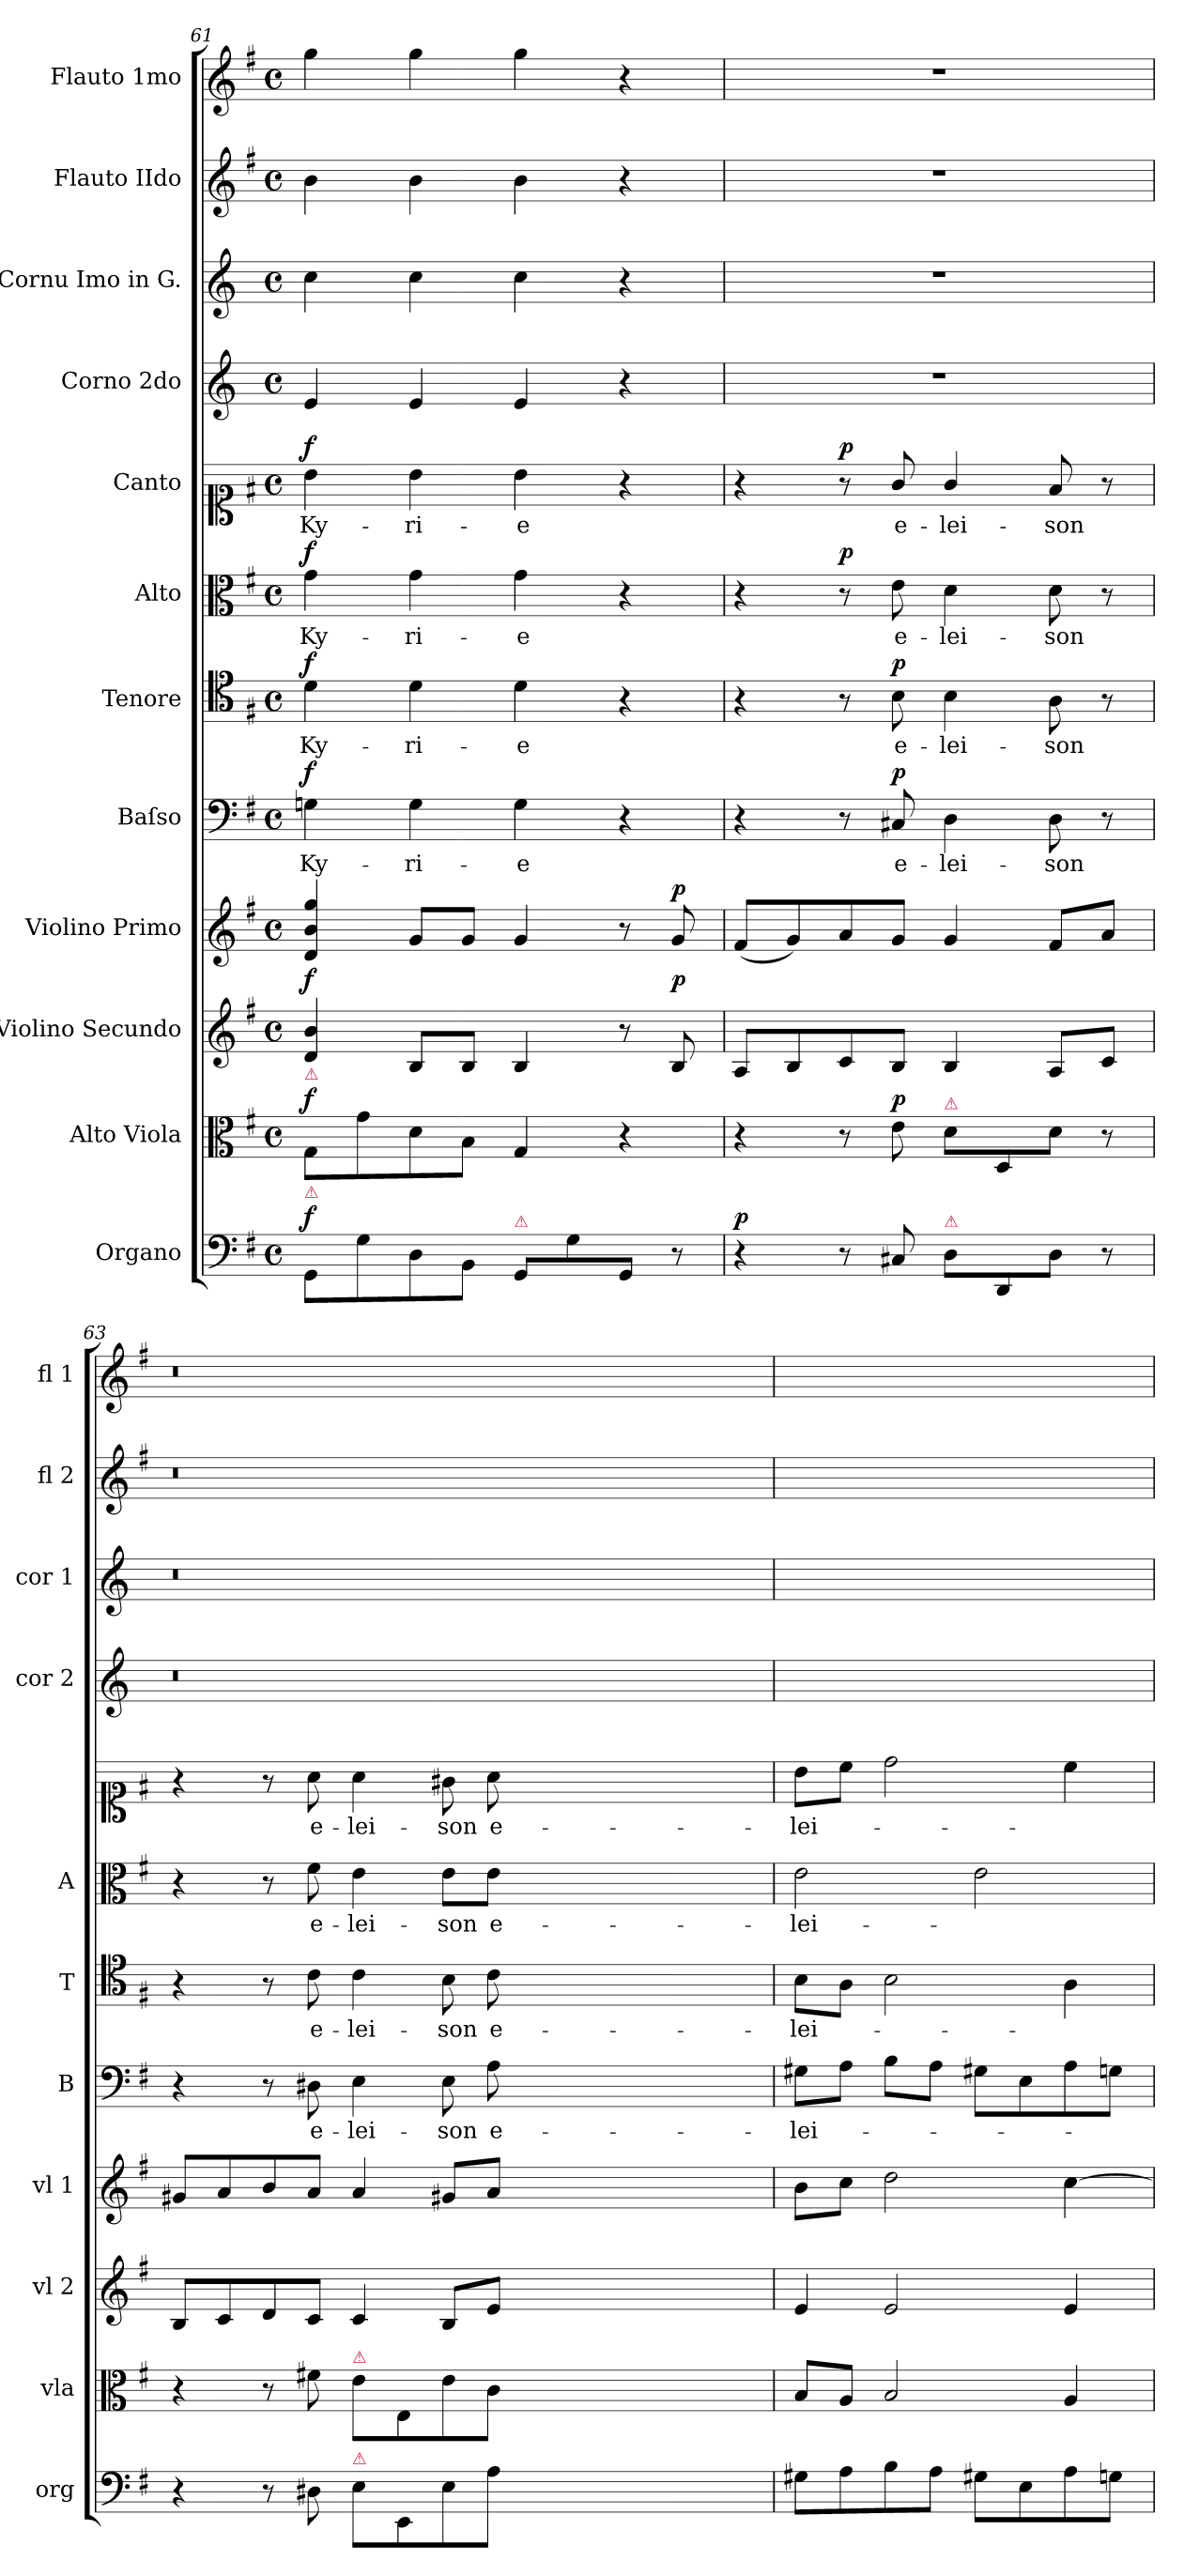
**kern	**dynam	**kern	**dynam	**kern	**dynam	**kern	**dynam	**kern	**text	**dynam	**kern	**text	**dynam	**kern	**text	**dynam	**kern	**text	**dynam	**kern	**kern	**kern	**kern
*part12	*part12	*part11	*part11	*part10	*part10	*part9	*part9	*part8	*part8	*part8	*part7	*part7	*part7	*part6	*part6	*part6	*part5	*part5	*part5	*part4	*part3	*part2	*part1
*staff12	*staff12	*staff11	*staff11	*staff10	*staff10	*staff9	*staff9	*staff8	*staff8	*staff8	*staff7	*staff7	*staff7	*staff6	*staff6	*staff6	*staff5	*staff5	*staff5	*staff4	*staff3	*staff2	*staff1
*I"Organo	*	*I"Alto Viola	*	*I"Violino Secundo	*	*I"Violino Primo	*	*I"Baſso	*	*	*I"Tenore	*	*	*I"Alto	*	*	*I"Canto	*	*	*I"Corno 2do	*I"Cornu Imo in G.	*I"Flauto IIdo	*I"Flauto 1mo
*I'org	*	*I'vla	*	*I'vl 2	*	*I'vl 1	*	*I'B	*	*	*I'T	*	*	*I'A	*	*	*	*	*	*I'cor 2	*I'cor 1	*I'fl 2	*I'fl 1
*clefF4	*	*clefC3	*	*clefG2	*	*clefG2	*	*clefF4	*	*	*clefC4	*	*	*clefC3	*	*	*clefC1	*	*	*clefG2	*clefG2	*clefG2	*clefG2
*	*	*	*	*	*	*	*	*	*	*	*	*	*	*	*	*	*	*	*	*ITrd3c5	*ITrd3c5	*	*
*k[f#]	*	*k[f#]	*	*k[f#]	*	*k[f#]	*	*k[f#]	*	*	*k[f#]	*	*	*k[f#]	*	*	*k[f#]	*	*	*k[f#]	*k[f#]	*k[f#]	*k[f#]
*G:	*	*G:	*	*G:	*	*G:	*	*G:	*	*	*G:	*	*	*G:	*	*	*G:	*	*	*G:	*G:	*G:	*G:
*M4/4	*	*M4/4	*	*M4/4	*	*M4/4	*	*M4/4	*	*	*M4/4	*	*	*M4/4	*	*	*M4/4	*	*	*M4/4	*M4/4	*M4/4	*M4/4
*met(c)	*	*met(c)	*	*met(c)	*	*met(c)	*	*met(c)	*	*	*met(c)	*	*	*met(c)	*	*	*met(c)	*	*	*met(c)	*met(c)	*met(c)	*met(c)
=61	=61	=61	=61	=61	=61	=61	=61	=61	=61	=61	=61	=61	=61	=61	=61	=61	=61	=61	=61	=61	=61	=61	=61
!	!	!LO:TX:a:color=crimson:t=⚠	!	!	!	!	!	!	!	!	!	!	!	!	!	!	!	!	!	!	!	!	!
!LO:TX:a:color=crimson:t=⚠	!	!	!	!	!	!	!	!	!	!	!	!	!	!	!	!	!	!	!	!	!	!	!
!	!LO:DY:a	!	!LO:DY:a	!	!LO:DY:a	!	!	!	!	!LO:DY:a	!	!	!LO:DY:a	!	!	!LO:DY:a	!	!	!LO:DY:a	!	!	!	!
8GG/L	f	8G/L	f	4d/ 4b/	f	4d/ 4b/ 4gg/	.	4Gn\	Ky-	f	4d\	Ky-	f	4g\	Ky-	f	4b\	Ky-	f	4B/	4g\	4b\	4gg\
8G\	.	8g\	.	.	.	.	.	.	.	.	.	.	.	.	.	.	.	.	.	.	.	.	.
8D\	.	8d\	.	8B/L	.	8g/L	.	4G\	-ri-	.	4d\	-ri-	.	4g\	-ri-	.	4b\	-ri-	.	4B/	4g\	4b\	4gg\
8BB\J	.	8B\J	.	8B/J	.	8g/J	.	.	.	.	.	.	.	.	.	.	.	.	.	.	.	.	.
!LO:TX:a:color=crimson:t=⚠	!	!	!	!	!	!	!	!	!	!	!	!	!	!	!	!	!	!	!	!	!	!	!
8GG/L	.	4G/	.	4B/	.	4g/	.	4G\	-e	.	4d\	-e	.	4g\	-e	.	4b\	-e	.	4B/	4g\	4b\	4gg\
8G\	.	.	.	.	.	.	.	.	.	.	.	.	.	.	.	.	.	.	.	.	.	.	.
8GG/J	.	4r	.	8r	.	8r	.	4r	.	.	4r	.	.	4r	.	.	4r	.	.	4r	4r	4r	4r
!	!	!	!	!	!LO:DY:a	!	!LO:DY:a	!	!	!	!	!	!	!	!	!	!	!	!	!	!	!	!
8r	.	.	.	8B/	p	8g/	p	.	.	.	.	.	.	.	.	.	.	.	.	.	.	.	.
=62	=62	=62	=62	=62	=62	=62	=62	=62	=62	=62	=62	=62	=62	=62	=62	=62	=62	=62	=62	=62	=62	=62	=62
!	!LO:DY:a	!	!	!	!	!	!	!	!	!	!	!	!	!	!	!	!	!	!	!	!	!	!
4r	p.	4r	.	8A/L	.	(8f#/L	.	4r	.	.	4r	.	.	4r	.	.	4r	.	.	1r	1r	1r	1r
.	.	.	.	8B/	.	8g/)	.	.	.	.	.	.	.	.	.	.	.	.	.	.	.	.	.
!	!	!	!	!	!	!	!	!	!	!	!	!	!	!	!	!LO:DY:a	!	!	!LO:DY:a	!	!	!	!
8r	.	8r	.	8c/	.	8a/	.	8r	.	.	8r	.	.	8r	.	p	8r	.	p	.	.	.	.
!	!	!	!LO:DY:a	!	!	!	!	!	!	!LO:DY:a	!	!	!LO:DY:a	!	!	!	!	!	!	!	!	!	!
8C#X/	.	8e\	p	8B/J	.	8g/J	.	8C#X/	e-	p	8B\	e-	p	8e\	e-	.	8g/	e-	.	.	.	.	.
!	!	!LO:TX:a:color=crimson:t=⚠	!	!	!	!	!	!	!	!	!	!	!	!	!	!	!	!	!	!	!	!	!
!LO:TX:a:color=crimson:t=⚠	!	!	!	!	!	!	!	!	!	!	!	!	!	!	!	!	!	!	!	!	!	!	!
8D\L	.	8d\L	.	4B/	.	4g/	.	4D\	-lei-	.	4B\	-lei-	.	4d\	-lei-	.	4g/	-lei-	.	.	.	.	.
8DD/	.	8D/	.	.	.	.	.	.	.	.	.	.	.	.	.	.	.	.	.	.	.	.	.
8D\J	.	8d\J	.	8A/L	.	8f#/L	.	8D\	-son	.	8A\	-son	.	8d\	-son	.	8f#/	-son	.	.	.	.	.
8r	.	8r	.	8c/J	.	8a/J	.	8r	.	.	8r	.	.	8r	.	.	8r	.	.	.	.	.	.
=63	=63	=63	=63	=63	=63	=63	=63	=63	=63	=63	=63	=63	=63	=63	=63	=63	=63	=63	=63	=63	=63	=63	=63
4r	.	4r	.	8B/L	.	8g#X/L	.	4r	.	.	4r	.	.	4r	.	.	4r	.	.	0.r	0.r	0.r	0.r
.	.	.	.	8c/	.	8a/	.	.	.	.	.	.	.	.	.	.	.	.	.	.	.	.	.
8r	.	8r	.	8d/	.	8b/	.	8r	.	.	8r	.	.	8r	.	.	8r	.	.	.	.	.	.
!	!	!	!	!	!	!	!	!	!LO:LY:i	!	!	!LO:LY:i	!	!	!LO:LY:i	!	!	!	!	!	!	!	!
8D#X\	.	8f#X\	.	8c/J	.	8a/J	.	8D#X\	e-	.	8c\	e-	.	8f#\	e-	.	8a\	e-	.	.	.	.	.
!	!	!LO:TX:a:color=crimson:t=⚠	!	!	!	!	!	!	!	!	!	!	!	!	!	!	!	!	!	!	!	!	!
!LO:TX:a:color=crimson:t=⚠	!	!	!	!	!	!	!	!	!	!	!	!	!	!	!	!	!	!	!	!	!	!	!
!	!	!	!	!	!	!	!	!	!LO:LY:i	!	!	!LO:LY:i	!	!	!LO:LY:i	!	!	!	!	!	!	!	!
8E\L	.	8e\L	.	4c/	.	4a/	.	4E\	-lei-	.	4c\	-lei-	.	4e\	-lei-	.	4a\	-lei-	.	.	.	.	.
8EE/	.	8E/	.	.	.	.	.	.	.	.	.	.	.	.	.	.	.	.	.	.	.	.	.
!	!	!	!	!	!	!	!	!	!LO:LY:i	!	!	!LO:LY:i	!	!	!LO:LY:i	!	!	!	!	!	!	!	!
8E\	.	8e\	.	8B/L	.	8g#X/L	.	8E\	-son	.	8B\	-son	.	8e\L	-son	.	8g#X\	-son	.	.	.	.	.
8A\J	.	8c\J	.	8e/J	.	8a/J	.	8A\	e-	.	8c\	e-	.	8e\J	e-	.	8a\	e-	.	.	.	.	.
0ryy	.	0ryy	.	0ryy	.	0ryy	.	0ryy	.	.	0ryy	.	.	0ryy	.	.	0ryy	.	.	.	.	.	.
=64	=64	=64	=64	=64	=64	=64	=64	=64	=64	=64	=64	=64	=64	=64	=64	=64	=64	=64	=64	=64	=64	=64	=64
8G#X\L	.	8B/L	.	4e/	.	8b\L	.	8G#X\L	-lei-	.	8B\L	-lei-	.	2e\	-lei-	.	8b\L	-lei-	.	1ryy	1ryy	1ryy	1ryy
8A\	.	8A/J	.	.	.	8cc\J	.	8A\J	.	.	8A\J	.	.	.	.	.	8cc\J	.	.	.	.	.	.
8B\	.	2B/	.	2e/	.	2dd\	.	8B\L	.	.	2B\	.	.	.	.	.	2dd\	.	.	.	.	.	.
8A\J	.	.	.	.	.	.	.	8A\J	.	.	.	.	.	.	.	.	.	.	.	.	.	.	.
8G#X\L	.	.	.	.	.	.	.	8G#X\L	.	.	.	.	.	2e\	.	.	.	.	.	.	.	.	.
8E\	.	.	.	.	.	.	.	8E\	.	.	.	.	.	.	.	.	.	.	.	.	.	.	.
8A\	.	4A/	.	4e/	.	[4cc\	.	8A\	.	.	4A\	.	.	.	.	.	4cc\	.	.	.	.	.	.
8Gn\J	.	.	.	.	.	.	.	8Gn\J	.	.	.	.	.	.	.	.	.	.	.	.	.	.	.
=	=	=	=	=	=	=	=	=	=	=	=	=	=	=	=	=	=	=	=	=	=	=	=
*-	*-	*-	*-	*-	*-	*-	*-	*-	*-	*-	*-	*-	*-	*-	*-	*-	*-	*-	*-	*-	*-	*-	*-
